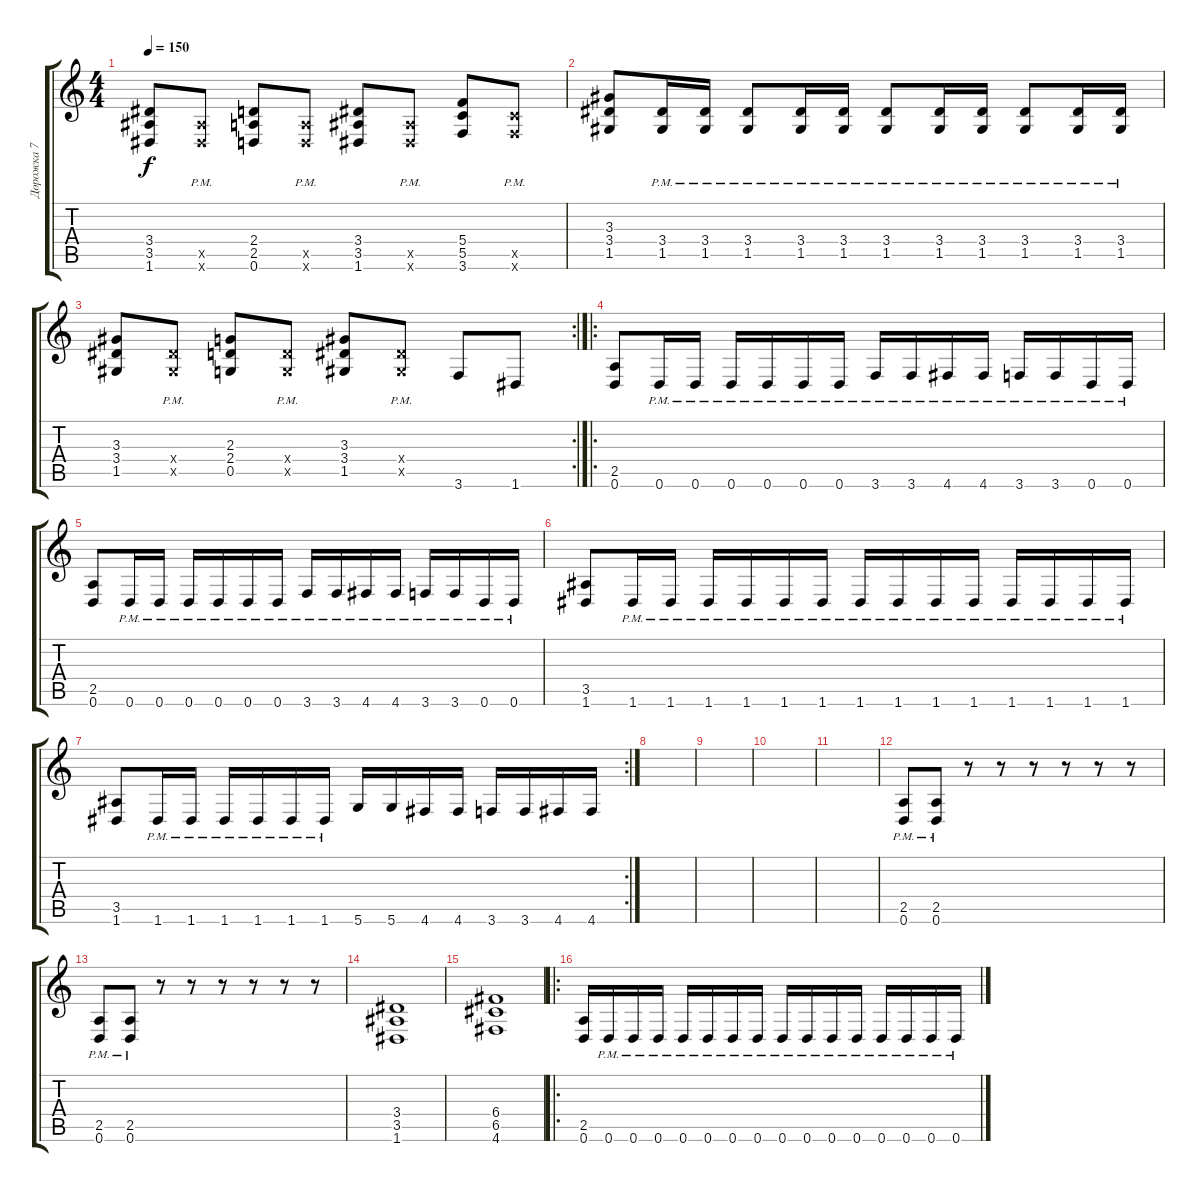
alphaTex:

\track ("Дорожка 7" "Дорожка 7") {instrument distortionguitar}
\staff {score tabs}
\tuning (D4 A3 F3 C3 G2 D2) {hide}
\ts (4 4)
\tempo 150
\clef g2
\ks c
(3.4 3.5 1.6).8{dy f} (3.5{pm x} 1.6{pm x}).8 (2.4 2.5 0.6).8 (2.5{pm x} 0.6{pm x}).8 (3.4 3.5 1.6).8 (3.5{pm x} 1.6{pm x}).8 (5.4 5.5 3.6).8 (5.5{pm x} 3.6{pm x}).8 |
(3.3 3.4 1.5).8 (3.4{pm} 1.5{pm}).16 (3.4{pm} 1.5{pm}).16 (3.4{pm} 1.5{pm}).8 (3.4{pm} 1.5{pm}).16 (3.4{pm} 1.5{pm}).16 (3.4{pm} 1.5{pm}).8 (3.4{pm} 1.5{pm}).16 (3.4{pm} 1.5{pm}).16 (3.4{pm} 1.5{pm}).8 (3.4{pm} 1.5{pm}).16 (3.4{pm} 1.5{pm}).16 |
\rc 2
(3.3 3.4 1.5).8 (3.4{pm x} 1.5{pm x}).8 (2.3 2.4 0.5).8 (2.4{pm x} 0.5{pm x}).8 (3.3 3.4 1.5).8 (3.4{pm x} 1.5{pm x}).8 3.6.8 1.6.8 |
\ro
(2.5 0.6).8 0.6{pm}.16 0.6{pm}.16 0.6{pm}.16 0.6{pm}.16 0.6{pm}.16 0.6{pm}.16 3.6{pm}.16 3.6{pm}.16 4.6{pm}.16 4.6{pm}.16 3.6{pm}.16 3.6{pm}.16 0.6{pm}.16 0.6{pm}.16 |
(2.5 0.6).8 0.6{pm}.16 0.6{pm}.16 0.6{pm}.16 0.6{pm}.16 0.6{pm}.16 0.6{pm}.16 3.6{pm}.16 3.6{pm}.16 4.6{pm}.16 4.6{pm}.16 3.6{pm}.16 3.6{pm}.16 0.6{pm}.16 0.6{pm}.16 |
(3.5 1.6).8 1.6{pm}.16 1.6{pm}.16 1.6{pm}.16 1.6{pm}.16 1.6{pm}.16 1.6{pm}.16 1.6{pm}.16 1.6{pm}.16 1.6{pm}.16 1.6{pm}.16 1.6{pm}.16 1.6{pm}.16 1.6{pm}.16 1.6{pm}.16 |
\rc 2
(3.5 1.6).8 1.6{pm}.16 1.6{pm}.16 1.6{pm}.16 1.6{pm}.16 1.6{pm}.16 1.6{pm}.16 5.6.16 5.6.16 4.6.16 4.6.16 3.6.16 3.6.16 4.6.16 4.6.16 |
|
|
|
|
(2.5{pm} 0.6{pm}).8 (2.5{pm} 0.6{pm}).8 r.8 r.8 r.8 r.8 r.8 r.8 |
(2.5{pm} 0.6{pm}).8 (2.5{pm} 0.6{pm}).8 r.8 r.8 r.8 r.8 r.8 r.8 |
(3.4 3.5 1.6).1 |
(6.4 6.5 4.6).1 |
\ro
(2.5 0.6).16 0.6{pm}.16 0.6{pm}.16 0.6{pm}.16 0.6{pm}.16 0.6{pm}.16 0.6{pm}.16 0.6{pm}.16 0.6{pm}.16 0.6{pm}.16 0.6{pm}.16 0.6{pm}.16 0.6{pm}.16 0.6{pm}.16 0.6{pm}.16 0.6{pm}.16
